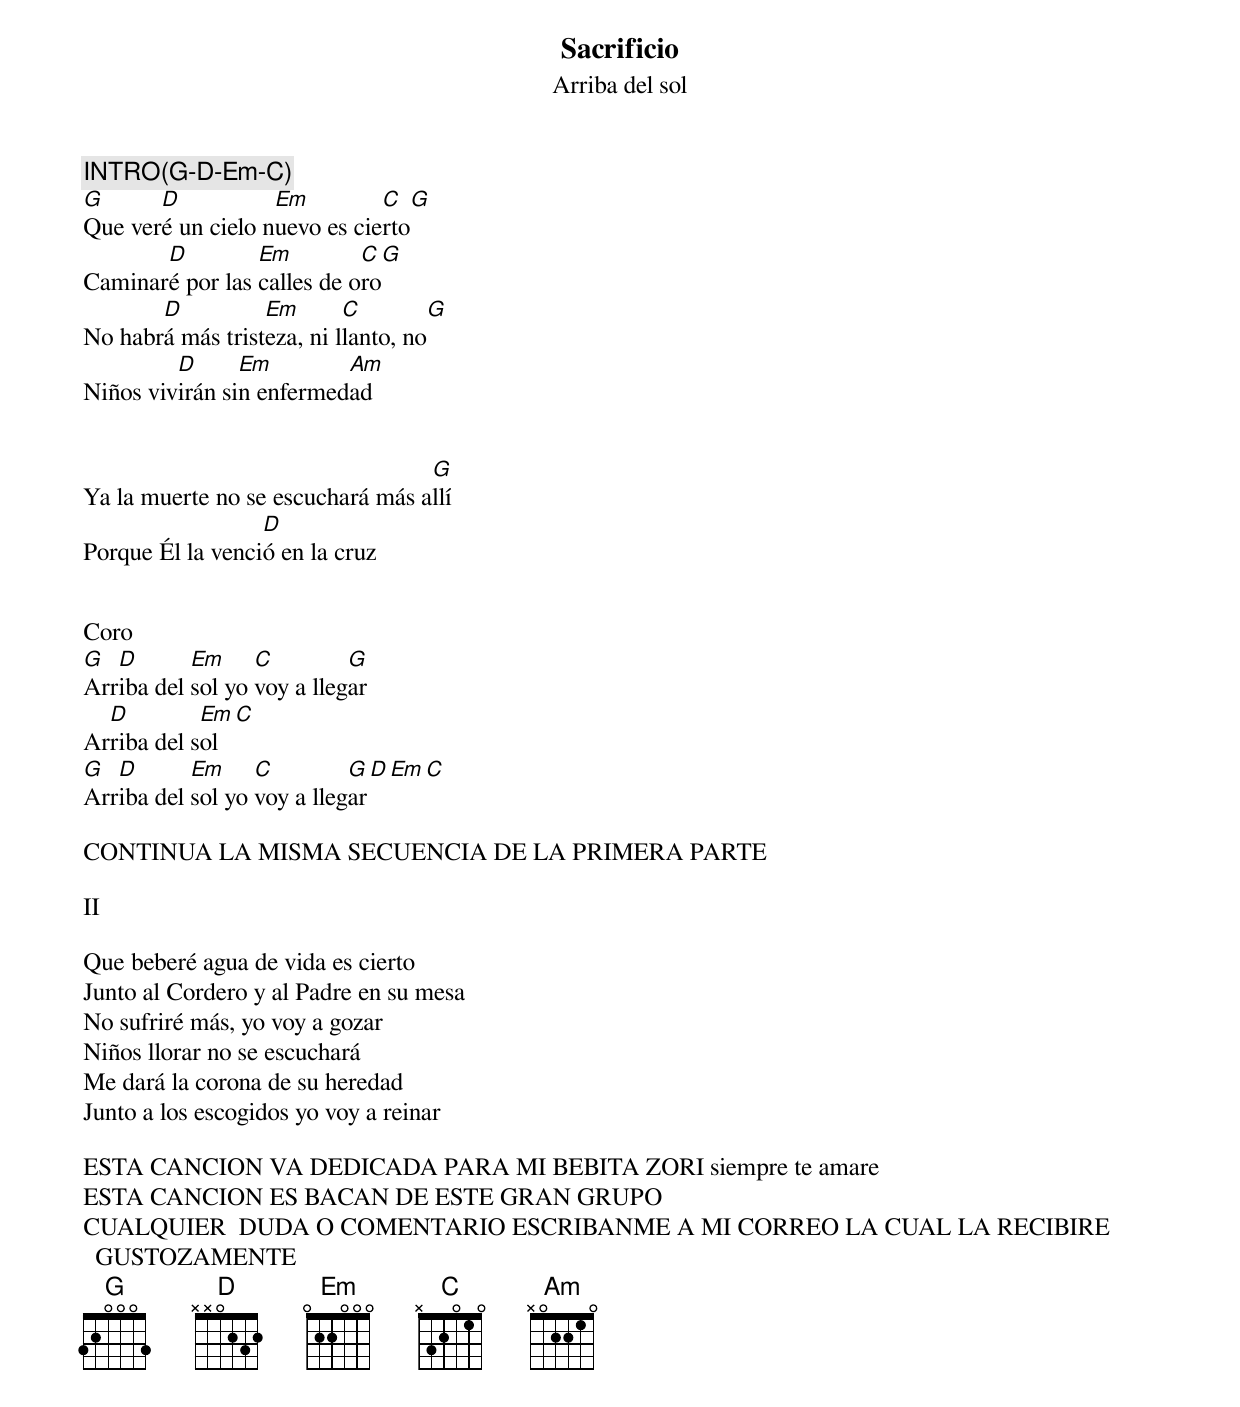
Sacrificio
Arriba del sol
INTRO(G-D-Em-C)
G      D           Em         C    G
Que veré un cielo nuevo es cierto
       D         Em         C    G
Caminaré por las calles de oro
       D          Em       C         G
No habrá más tristeza, ni llanto, no
         D      Em        Am
Niños vivirán sin enfermedad


                                  G
Ya la muerte no se escuchará más allí
                  D
Porque Él la venció en la cruz


Coro
G  D       Em     C         G
Arriba del sol yo voy a llegar
  D         Em C
Arriba del sol
G  D       Em     C         G  D  Em  C
Arriba del sol yo voy a llegar

CONTINUA LA MISMA SECUENCIA DE LA PRIMERA PARTE

II

Que beberé agua de vida es cierto
Junto al Cordero y al Padre en su mesa
No sufriré más, yo voy a gozar
Niños llorar no se escuchará
Me dará la corona de su heredad
Junto a los escogidos yo voy a reinar

ESTA CANCION VA DEDICADA PARA MI BEBITA ZORI siempre te amare
ESTA CANCION ES BACAN DE ESTE GRAN GRUPO
CUALQUIER  DUDA O COMENTARIO ESCRIBANME A MI CORREO LA CUAL LA RECIBIRE GUSTOZAMENTE
